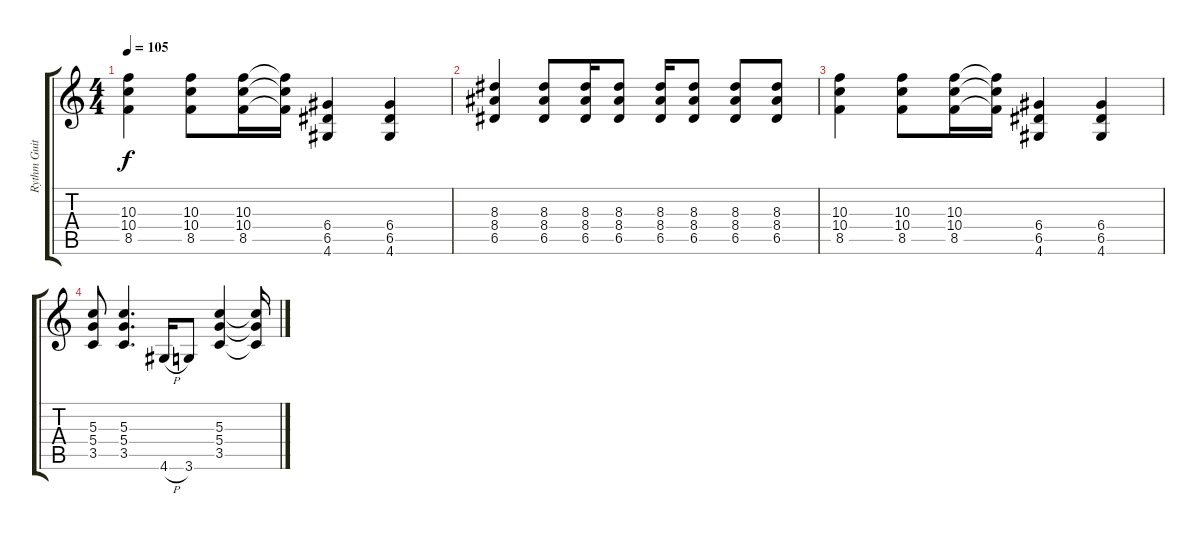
\track ("Rythm Guitar" "Rythm Guit") {instrument distortionguitar}
\staff {score tabs}
\tuning (E4 B3 G3 D3 A2 E2) {hide}
\ts (4 4)
\tempo 105
\clef g2
\ks c
(10.3 10.4 8.5).4{dy f} (10.3 10.4 8.5).8 (10.3 10.4 8.5).16 (10.3{t} 10.4{t} 8.5{t}).16 (6.4 6.5 4.6).4 (6.4 6.5 4.6).4 |
(8.3 8.4 6.5).4 (8.3 8.4 6.5).8 (8.3 8.4 6.5).16 (8.3 8.4 6.5).8 (8.3 8.4 6.5).16 (8.3 8.4 6.5).8 (8.3 8.4 6.5).8 (8.3 8.4 6.5).8 |
(10.3 10.4 8.5).4 (10.3 10.4 8.5).8 (10.3 10.4 8.5).16 (10.3{t} 10.4{t} 8.5{t}).16 (6.4 6.5 4.6).4 (6.4 6.5 4.6).4 |
(5.3 5.4 3.5).8 (5.3 5.4 3.5).4{d} 4.6{h}.16 3.6.8 (5.3 5.4 3.5).4 (5.3{t} 5.4{t} 3.5{t}).16
